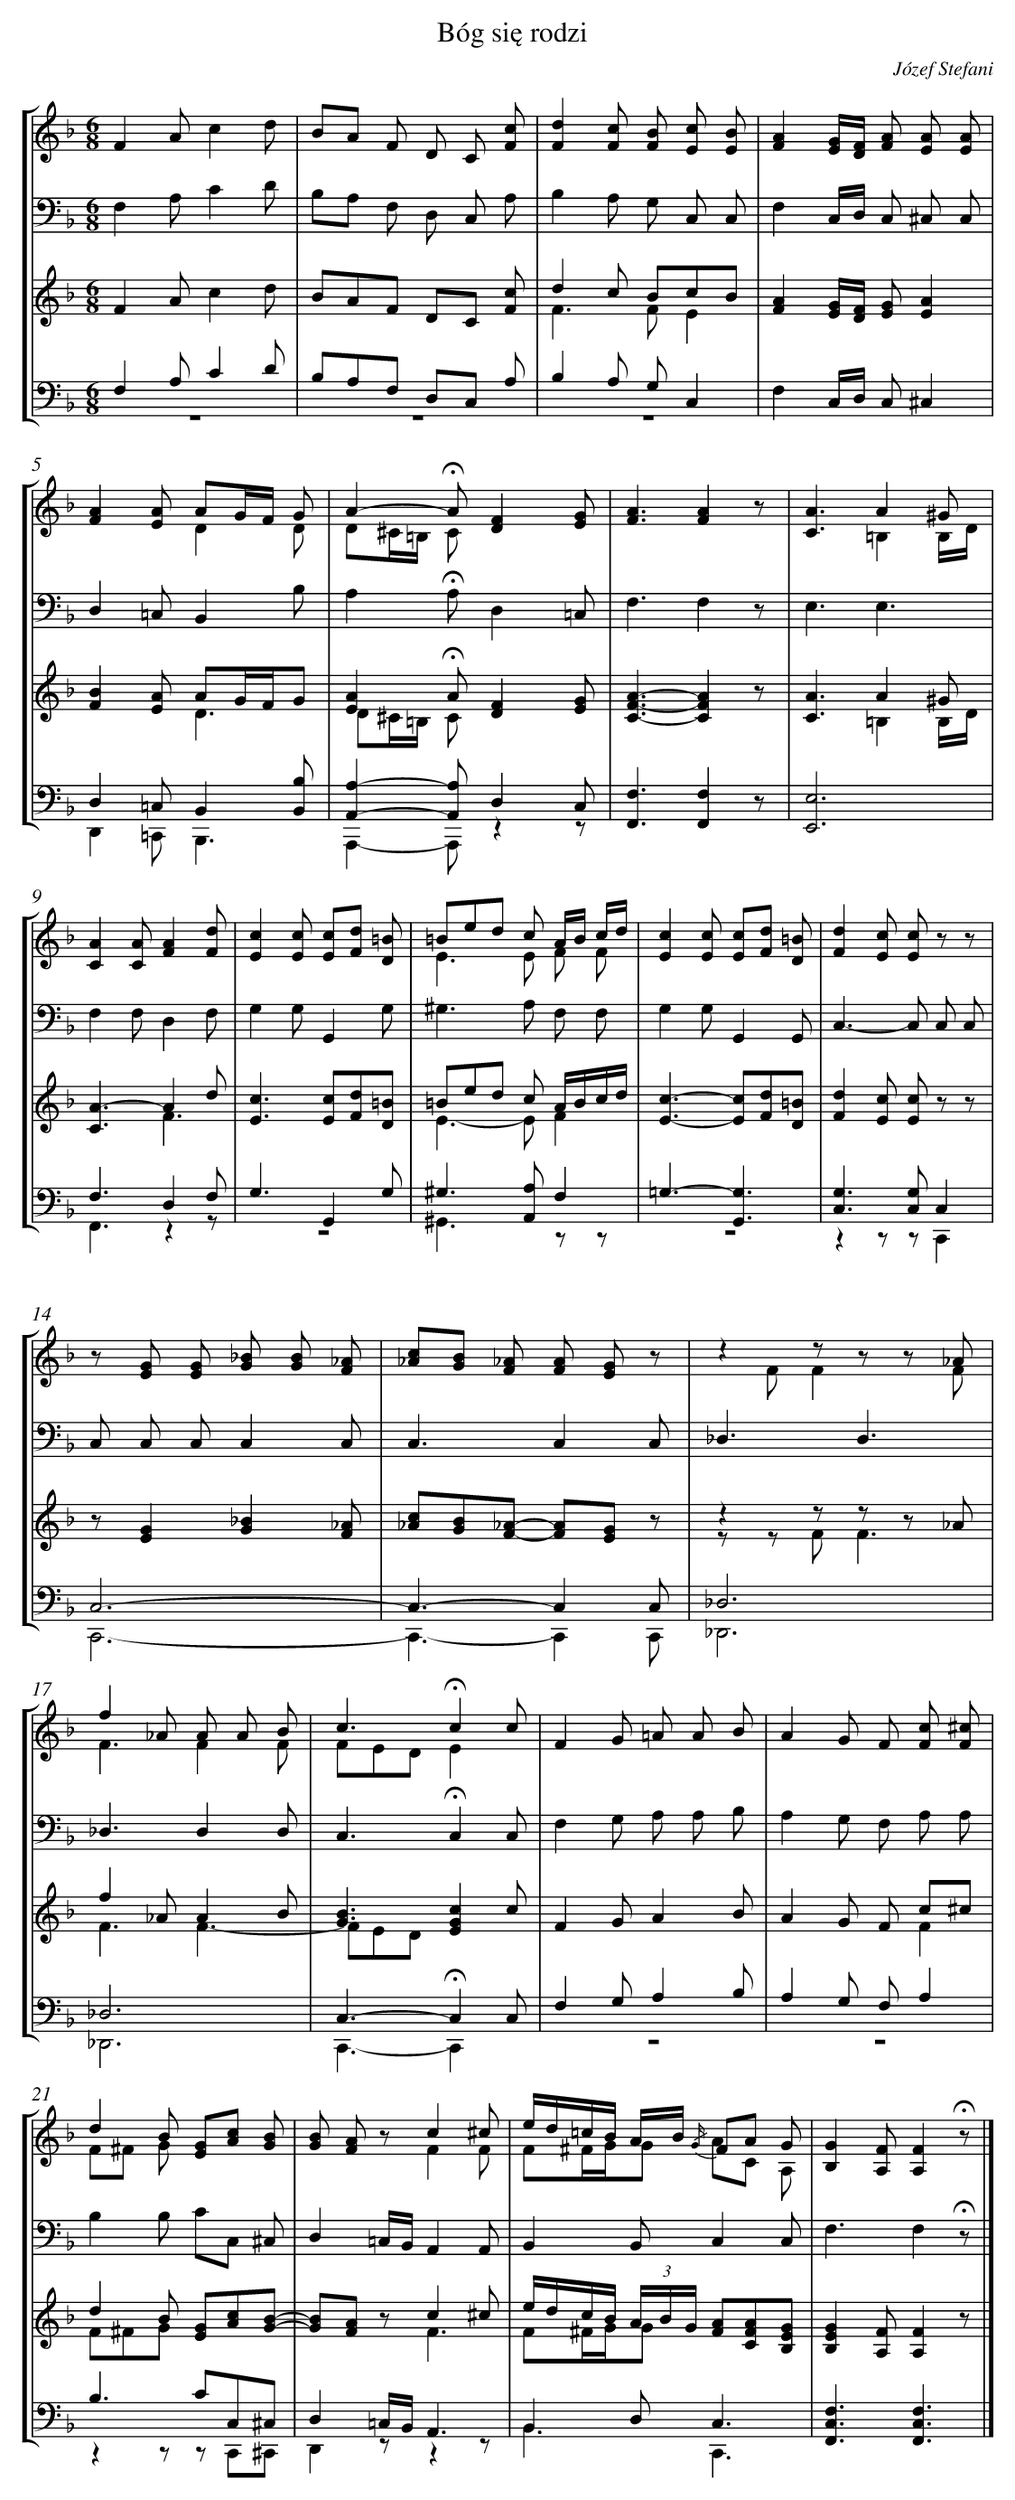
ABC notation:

X:1
T: Bóg się rodzi
C: Józef Stefani
L: 1/8
M: 6/8
%%staves [1 2 3 4]
V: 1 clef=treble
V: 2 clef=bass
V: 3 clef=treble
V: 4 clef=bass
K: F
[V:1] F2Ac2d |
[V:2] F,2A,C2D |
[V:3] F2Ac2d |
[V:4] F,2A,C2D & z6 |
[V:1] BA F D C [cF] |
[V:2] B,A, F, D, C, A, |
[V:3] BAF DC [cF] |
[V:4] B,A,F, D,C, A, & z6 |
[V:1] [d2F2][cF] [BF] [cE] [BE] |
[V:2] B,2A, G, C, C, |
[V:3] d2c BcB & F2>F2E2 |
[V:4] B,2A, G,C,2 & z6 |
[V:1] [A2F2][G/E/][F/D/] [AF] [AE] [AE] |
[V:2] F,2C,/D,/ C, ^C, C, |
[V:3] [A2F2][G/E/][F/D/] [GE][A2E2] |
[V:4] F,2C,/D,/ C,^C,2 |
[V:1] [A2F2][AE] AG/F/ G & x2xD2D |
[V:2] D,2=C,B,,2B, |
[V:3] [B2F2][AE] AG/F/G & x2xD3 |
[V:4] D,2=C,B,,2[B,B,,] & D,,2=C,,B,,,3 |
[V:1] A2-!fermata!A[F2D2][GE] & D^C/=B,/ C xx2 |
[V:2] A,2!fermata!A,D,2=C, |
[V:3] [A2E2]!fermata!A[F2D2][GE] & D^C/=B,/ Cx2x |
[V:4] [A,2A,,2]-[A,A,,]D,2C, & A,,,2-A,,,z2z |
[V:1] [A3F3][A2F2]z |
[V:2] F,3F,2z |
[V:3] [A3F3C3]-[A2F2C2]z |
[V:4] [F,3F,,3][F,2F,,2]z |
[V:1] [A3C3]A2^G & x3=B,2B,/D/ |
[V:2] E,3E,3 |
[V:3] [A3C3]A2^G & x3=B,2B,/D/ |
[V:4] [E,6E,,6] |
[V:1] [A2C2][AC][A2F2][dF] |
[V:2] F,2F,D,2F, |
[V:3] [A3-C3]A2d & x3F3 |
[V:4] F,3D,2F, & F,,3z2z |
[V:1] [c2E2][cE] [cE][dF] [=BD] |
[V:2] G,2G,G,,2G, |
[V:3] [c2E2]>[c2E2][dF][=BD] & x2>x2x2 |
[V:4] G,3G,,2G, & z6 |
[V:1] =Bed c A/B/ c/d/ & E2>E2 F F |
[V:2] ^G,2>A,2 F, F, |
[V:3] =Bed c A/B/c/d/ & E2>-E2F2 |
[V:4] ^G,2>[A,2A,,2]F,2 & ^G,,2>x2 z z |
[V:1] [c2E2][cE] [cE][dF] [=BD] |
[V:2] G,2G,G,,2G,, |
[V:3] [c2E2]>-[c2E2][dF][=BD] & x3x2x |
[V:4] =G,3-[G,3G,,3] & z6 |
[V:1] [d2F2][cE] [cE] z z |
[V:2] C,2>-C,2 C, C, |
[V:3] [d2F2][cE] [cE] z z |
[V:4] [G,2C,2]>[G,2C,2]C,2 & z2z zC,,2 |
[V:1] z [GE] [GE] [_BG] [BG] [_AF] |
[V:2] C, C, C,C,2C, |
[V:3] z[G2E2][_B2G2][_AF] |
[V:4] C,6- & C,,6- |
[V:1] [c_A][BG] [_AF] [AF] [GE] z |
[V:2] C,3C,2C, |
[V:3] [c_A][BG][_AF]- [AF][GE] z |
[V:4] C,3-C,2C, & C,,3-C,,2C,, |
[V:1] z2z z z _A & x FF2x F |
[V:2] _D,3D,3 |
[V:3] z2z z z _A & z z FF3 |
[V:4] _D,6 & _D,,6 |
[V:1] f2_A A A B & F3F2F |
[V:2] _D,3D,2D, |
[V:3] f2_AA2B & F3F3- |
[V:4] _D,6 & _D,,6 |
[V:1] c3!fermata!c2c & FEDE2x |
[V:2] C,3!fermata!C,2C, |
[V:3] [B3G3][c2G2E2]c & FEDx2x |
[V:4] C,3-!fermata!C,2C, & C,,3-C,,2x |
[V:1] F2G =A A B |
[V:2] F,2G, A, A, B, |
[V:3] F2GA2B |
[V:4] F,2G,A,2B, & z6 |
[V:1] A2G F [cF] [^cF] |
[V:2] A,2G, F, A, A, |
[V:3] A2G F c^c & x2x2F2 |
[V:4] A,2G, F,A,2 & z6 |
[V:1] d2B [GE][cA] [BG] & F^F G xx2 |
[V:2] B,2B, CC, ^C, |
[V:3] d2B [GE][cA][BG]- & F^FG xx2 |
[V:4] B,2>C2C,^C, & z2z z C,,^C,, |
[V:1] [BG] [AF] zc2^c & x2xF2F |
[V:2] D,2=C,/B,,/A,,2A,, |
[V:3] [BG][AF] zc2^c & x2xF3 |
[V:4] D,2=C,/B,,/A,,3 & D,,2zz2z |
[V:1] e/d/=c/B/ A/B/ {/G/} FA G & F^F/G/G AC A, |
[V:2] B,,2B,,C,2C, |
[V:3] e/d/c/B/ (3A/B/G/ [AF][AFC][GEB,] & F^F/G/G xx2 |
[V:4] B,,2D,C,3 & B,,3C,,3 |
[V:1] [G2B,2][FA,][F2A,2]!fermata!z |]
[V:2] F,3F,2!fermata!z |]
[V:3] [G2E2B,2][FA,][F2A,2]z |]
[V:4] [F,3C,3F,,3][F,3C,3F,,3] |]
